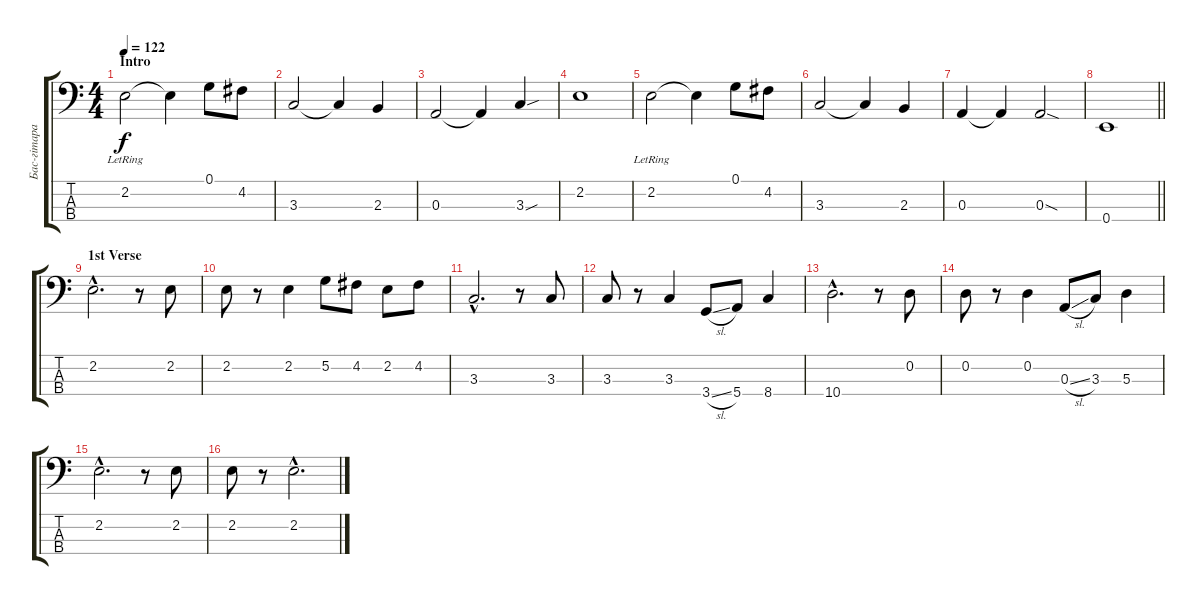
\track ("Бас-гітара" "Бас-гітара") {instrument acousticbass}
\staff {score tabs}
\tuning (G2 D2 A1 E1) {hide}
\ts (4 4)
\section ("" "Intro")
\tempo 122
\clef f4
\ks c
2.2{lr}.2{dy f instrument acousticbass} 2.2{t}.4 0.1.8 4.2.8 |
3.3.2 3.3{t}.4 2.3.4 |
0.3.2 0.3{t}.4 3.3{sou}.4 |
2.2.1 |
2.2{lr}.2 2.2{t}.4 0.1.8 4.2.8 |
3.3.2 3.3{t}.4 2.3.4 |
0.3.4 0.3{t}.4 0.3{sod}.2 |
\barLineRight lightlight
0.4.1 |
\section ("" "1st Verse")
2.2{hac}.2{d} r.8 2.2.8 |
2.2.8 r.8 2.2.4 5.2.8 4.2.8 2.2.8 4.2.8 |
3.3{hac}.2{d} r.8 3.3.8 |
3.3.8 r.8 3.3.4 3.4{sl}.8 5.4.8 8.4.4 |
10.4{hac}.2{d} r.8 0.2.8 |
0.2.8 r.8 0.2.4 0.3{sl}.8 3.3.8 5.3.4 |
2.2{hac}.2{d} r.8 2.2.8 |
2.2.8 r.8 2.2{hac}.2{d}
